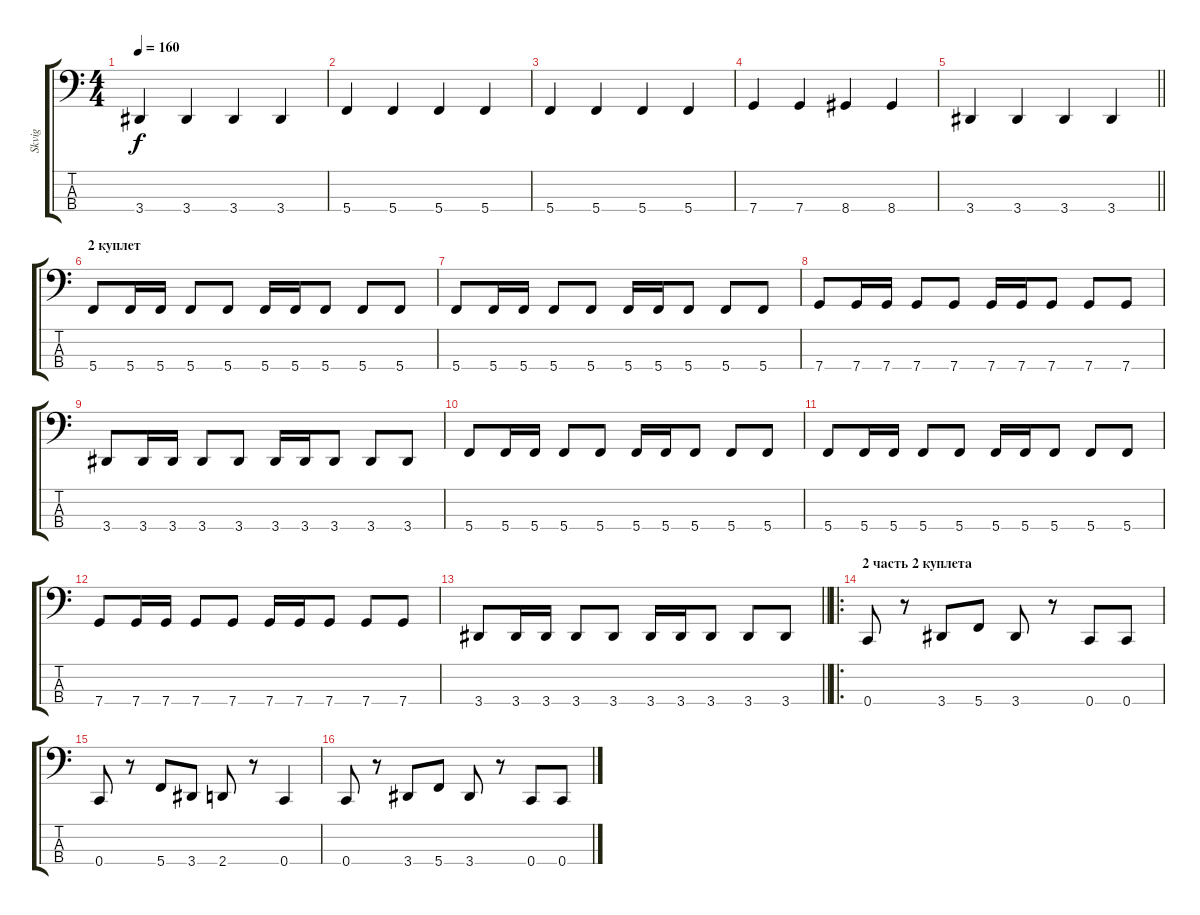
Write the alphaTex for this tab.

\track ("Skvig" "Skvig") {instrument slapbass1}
\staff {score tabs}
\tuning (Eb2 Bb1 F1 C1) {hide}
\ts (4 4)
\tempo 160
\clef f4
\ks c
3.4.4{dy f} 3.4.4 3.4.4 3.4.4 |
5.4.4 5.4.4 5.4.4 5.4.4 |
5.4.4 5.4.4 5.4.4 5.4.4 |
7.4.4 7.4.4 8.4.4 8.4.4 |
\barLineRight lightlight
3.4.4 3.4.4 3.4.4 3.4.4 |
\section ("" "2 куплет")
5.4.8 5.4.16 5.4.16 5.4.8 5.4.8 5.4.16 5.4.16 5.4.8 5.4.8 5.4.8 |
5.4.8 5.4.16 5.4.16 5.4.8 5.4.8 5.4.16 5.4.16 5.4.8 5.4.8 5.4.8 |
7.4.8 7.4.16 7.4.16 7.4.8 7.4.8 7.4.16 7.4.16 7.4.8 7.4.8 7.4.8 |
3.4.8 3.4.16 3.4.16 3.4.8 3.4.8 3.4.16 3.4.16 3.4.8 3.4.8 3.4.8 |
5.4.8 5.4.16 5.4.16 5.4.8 5.4.8 5.4.16 5.4.16 5.4.8 5.4.8 5.4.8 |
5.4.8 5.4.16 5.4.16 5.4.8 5.4.8 5.4.16 5.4.16 5.4.8 5.4.8 5.4.8 |
7.4.8 7.4.16 7.4.16 7.4.8 7.4.8 7.4.16 7.4.16 7.4.8 7.4.8 7.4.8 |
\barLineRight lightlight
3.4.8 3.4.16 3.4.16 3.4.8 3.4.8 3.4.16 3.4.16 3.4.8 3.4.8 3.4.8 |
\ro
\section ("" "2 часть 2 куплета")
0.4.8 r.8 3.4.8 5.4.8 3.4.8 r.8 0.4.8 0.4.8 |
0.4.8 r.8 5.4.8 3.4.8 2.4.8 r.8 0.4.4 |
0.4.8 r.8 3.4.8 5.4.8 3.4.8 r.8 0.4.8 0.4.8
